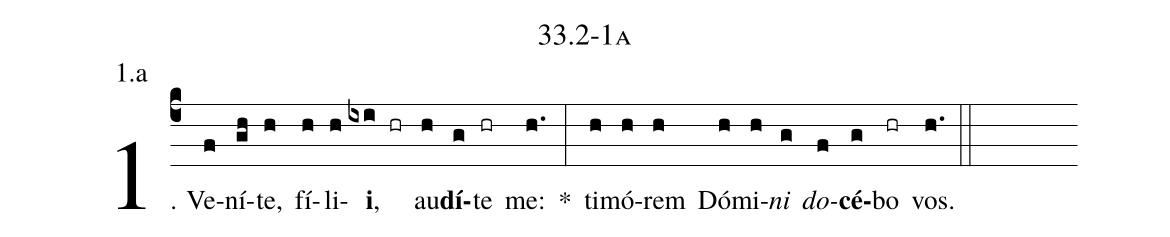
name: 33.2-1a;
annotation: 1.a;
%%
(c4)1. Ve(f)ní(gh)te,(h) fí(h)li(h)<b>i</b>,(ixi hr) au(h)<b>dí</b>(g)te(hr) me:(h.) *(:) ti(h)mó(h)rem(h) Dó(h)mi(h)<i>ni</i>(g) <i>do</i>(f)<b>cé</b>(g)bo(hr) vos.(h.) (::)
